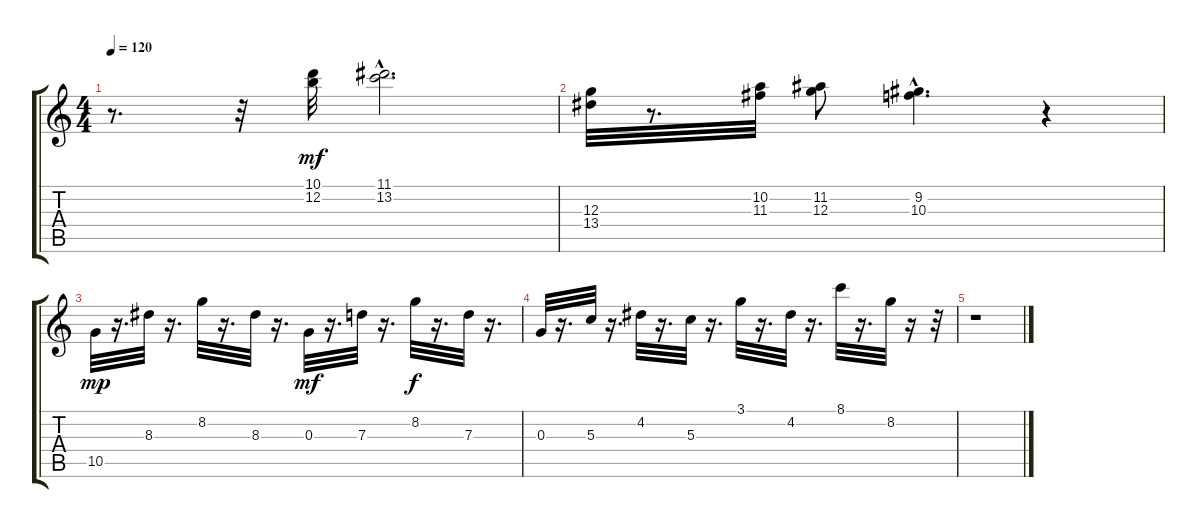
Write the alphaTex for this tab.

\track "" {instrument overdrivenguitar}
\staff {score tabs}
\tuning (E4 B3 G3 D3 A2 E2) {hide}
\ts (4 4)
\tempo 120
\clef g2
\ks c
r.8{d dy mf} r.32 (10.1 12.2).32 (11.1{hac} 13.2{hac}).2{d} |
(12.3 13.4).32 r.8{d} (10.2 11.3).32 (11.2 12.3).8 (9.2{hac} 10.3{hac}).4{d} r.4 |
10.5.32{dy mp} r.16{d} 8.3.32 r.16{d} 8.2.32 r.16{d} 8.3.32 r.16{d} 0.3.32{dy mf} r.16{d} 7.3.32 r.16{d} 8.2.32{dy f} r.16{d} 7.3.32 r.16{d} |
0.3.32 r.16{d} 5.3.32 r.16{d} 4.2.32 r.16{d} 5.3.32 r.16{d} 3.1.32 r.16{d} 4.2.32 r.16{d} 8.1.32 r.16{d} 8.2.32 r.16 r.32 |
r.1
